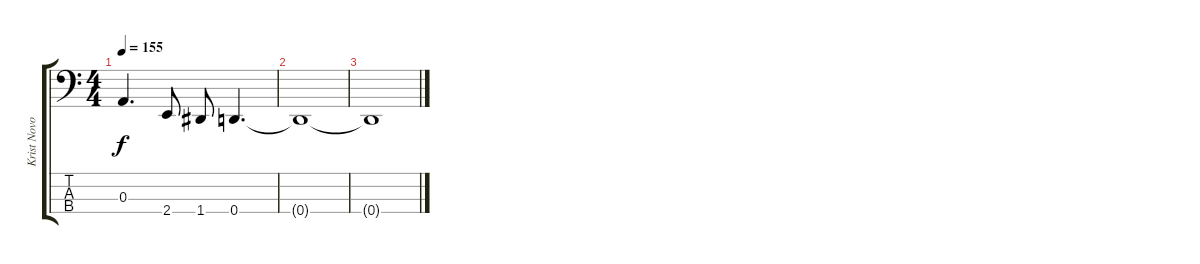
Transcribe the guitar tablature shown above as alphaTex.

\track ("Krist Novoselich - Bass" "Krist Novo") {instrument electricbasspick}
\staff {score tabs}
\tuning (G2 D2 A1 D1) {hide}
\ts (4 4)
\tempo 155
\clef f4
\ks c
0.3{t}.4{d dy f} 2.4.8 1.4.8 0.4.4{d} |
0.4{t}.1 |
0.4{t}.1
